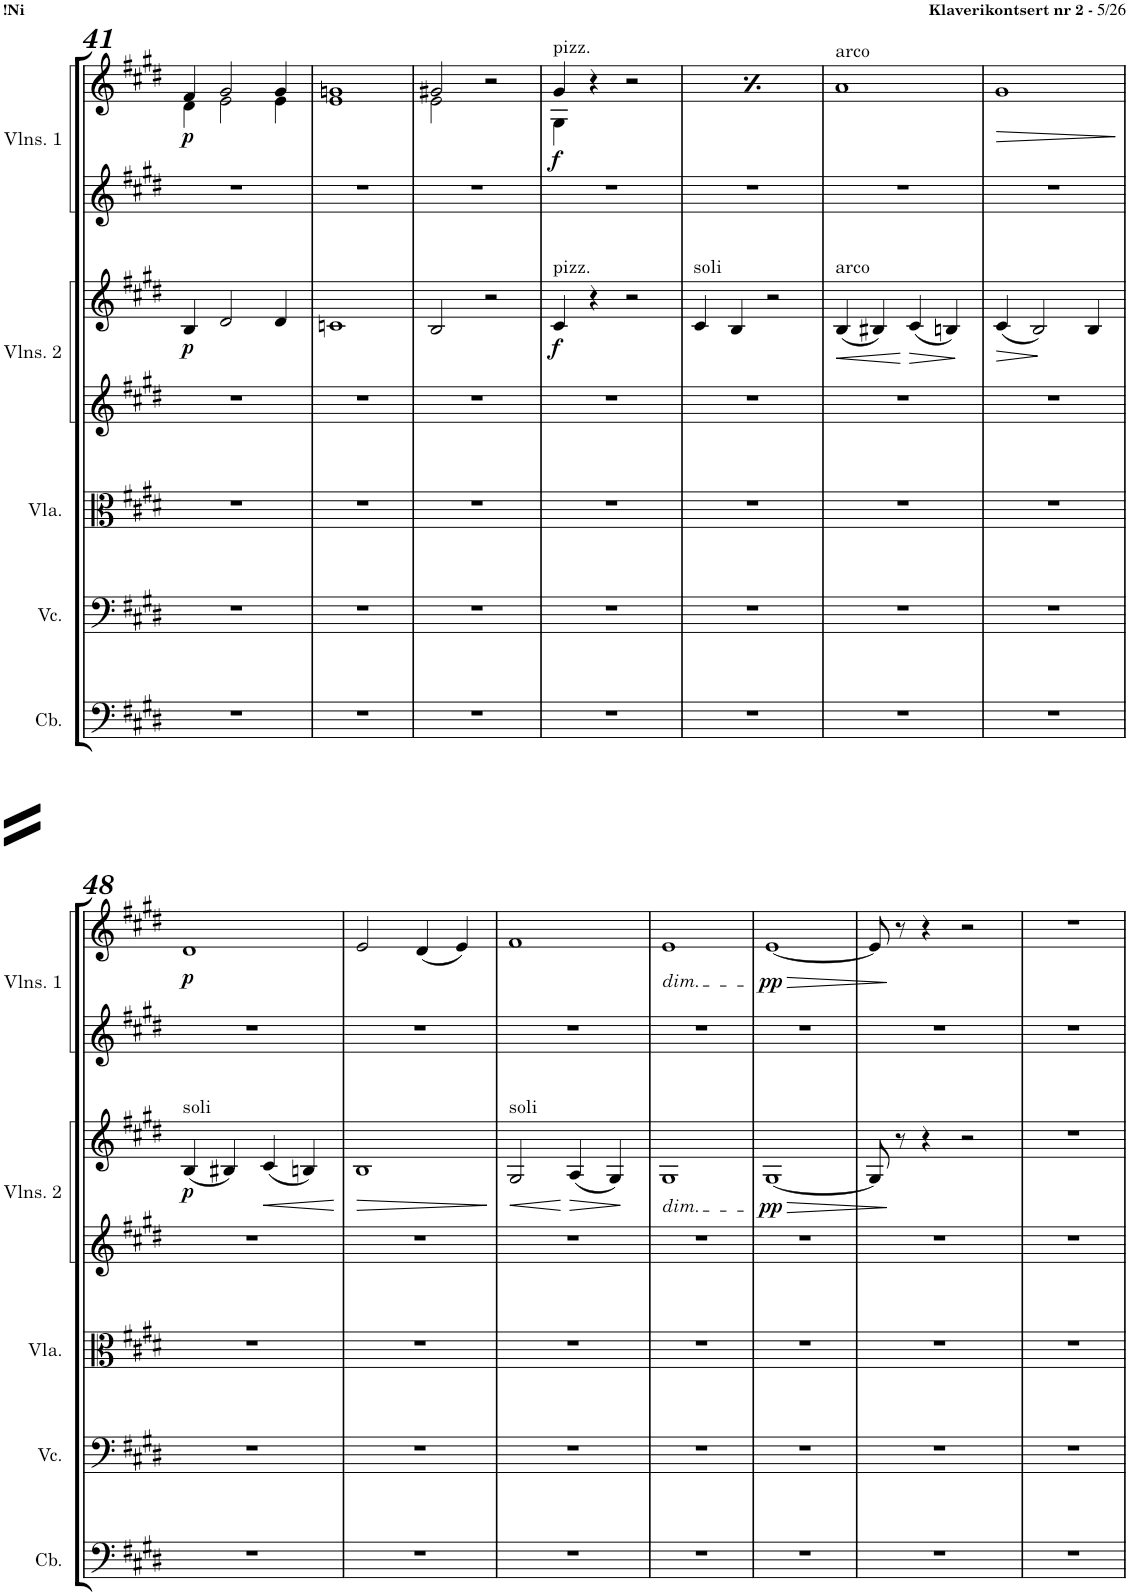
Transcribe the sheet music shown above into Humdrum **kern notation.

**kern	**kern	**kern	**kern	**kern	**dynam	**kern	**kern	**dynam
*part5	*part4	*part3	*part2	*part2	*part2	*part1	*part1	*part1
*staff7	*staff6	*staff5	*staff4	*staff3	*staff3/4	*staff2	*staff1	*staff1/2
*I"Contrabass	*I"Violoncello	*I"Viola	*I"Violins 2	*	*	*I"Violins 1	*	*
*I'Cb.	*I'Vc.	*I'Vla.	*I'Vlns. 2	*	*	*I'Vlns. 1	*	*
!!LO:PB:g=z
*clefF4	*clefF4	*clefC3	*clefG2	*clefG2	*	*clefG2	*clefG2	*
*Trd7c12	*	*	*	*	*	*	*	*
*k[f#c#g#d#]	*k[f#c#g#d#]	*k[f#c#g#d#]	*k[f#c#g#d#]	*k[f#c#g#d#]	*	*k[f#c#g#d#]	*k[f#c#g#d#]	*
*M4/4	*M4/4	*M4/4	*M4/4	*M4/4	*	*M4/4	*M4/4	*
*met(c)	*met(c)	*met(c)	*met(c)	*met(c)	*	*met(c)	*met(c)	*
=41	=41	=41	=41	=41	=41	=41	=41	=41
*	*	*	*	*	*	*	*^	*
!	!	!	!	!	!LO:DY:b	!	!	!	!LO:DY:b
1r	1r	1r	1r	4B/	p	1r	4f#/	4d#\	p
.	.	.	.	2d#/	.	.	2g#/	2e\	.
.	.	.	.	4d#/	.	.	4g#/	4e\	.
=42	=42	=42	=42	=42	=42	=42	=42	=42	=42
1r	1r	1r	1r	1cn	.	1r	1gn	1e	.
=43	=43	=43	=43	=43	=43	=43	=43	=43	=43
1r	1r	1r	1r	2B/	.	1r	2g#X/	2e\	.
.	.	.	.	2r	.	.	2r	2ryy	.
=44	=44	=44	=44	=44	=44	=44	=44	=44	=44
!	!	!	!	!	!	!	!LO:TX:a:t=pizz.	!	!
!	!	!	!	!LO:TX:a:t=pizz.	!	!	!	!	!
!	!	!	!	!	!LO:DY:b	!	!	!	!LO:DY:b
1r	1r	1r	1r	4c#/	f	1r	4g#/	4G#\	f
.	.	.	.	4r	.	.	4r	4ryy	.
.	.	.	.	2r	.	.	2r	2ryy	.
=45	=45	=45	=45	=45	=45	=45	=45	=45	=45
!	!	!	!	!	!	!	!LO:TX:a:t=pizz.	!	!
!	!	!	!	!LO:TX:a:t=soli	!	!	!	!	!
!	!	!	!	!	!	!	!	!	!LO:DY:b
1r	1r	1r	1r	4c#/	.	1r	4g#/	4G#\	f
.	.	.	.	4B/	.	.	4r	4ryy	.
.	.	.	.	2r	.	.	2r	2ryy	.
=46	=46	=46	=46	=46	=46	=46	=46	=46	=46
!	!	!	!	!	!	!	!LO:TX:a:t=arco	!	!
!	!	!	!	!LO:TX:a:t=arco	!	!	!	!	!
!	!	!	!	!	!LO:HP:b	!	!	!	!
*	*	*	*	*	*	*	*v	*v	*
1r	1r	1r	1r	(4B/	<	1r	1a	.
.	.	.	.	4B#X/)	.	.	.	.
!	!	!	!	!	!LO:HP:n=1:b	!	!	!
.	.	.	.	(4c#/	[ >	.	.	.
.	.	.	.	4Bn/)	.	.	.	.
.	.	.	.	.	]	.	.	.
=47	=47	=47	=47	=47	=47	=47	=47	=47
!	!	!	!	!	!LO:HP:b	!	!	!LO:HP:b
1r	1r	1r	1r	(4c#/	>	1r	1g#	>
.	.	.	.	2B/)	.	.	.	.
.	.	.	.	4B/	]	.	.	.
.	.	.	.	.	.	.	.	]
!!LO:LB:g=z
=48	=48	=48	=48	=48	=48	=48	=48	=48
!	!	!	!	!LO:TX:a:t=soli	!	!	!	!
!	!	!	!	!	!LO:DY:b	!	!	!LO:DY:b
1r	1r	1r	1r	(4B/	p	1r	1d#	p
.	.	.	.	4B#X/)	.	.	.	.
!	!	!	!	!	!LO:HP:b	!	!	!
.	.	.	.	(4c#/	<	.	.	.
.	.	.	.	4Bn/)	.	.	.	.
.	.	.	.	.	[	.	.	.
=49	=49	=49	=49	=49	=49	=49	=49	=49
!	!	!	!	!	!LO:HP:b	!	!	!
1r	1r	1r	1r	1B	>	1r	2e/	.
.	.	.	.	.	.	.	(4d#/	.
.	.	.	.	.	.	.	4e/)	.
.	.	.	.	.	]	.	.	.
=50	=50	=50	=50	=50	=50	=50	=50	=50
!	!	!	!	!LO:TX:a:t=soli	!	!	!	!
!	!	!	!	!	!LO:HP:b	!	!	!
1r	1r	1r	1r	2G#/	<	1r	1f#	.
!	!	!	!	!	!LO:HP:n=1:b	!	!	!
.	.	.	.	(4A/	[ >	.	.	.
.	.	.	.	4G#/)	.	.	.	.
.	.	.	.	.	]	.	.	.
=51	=51	=51	=51	=51	=51	=51	=51	=51
!	!	!	!	!	!	!	!LO:TX:b:i:t=dim.	!
!	!	!	!	!LO:TX:b:i:t=dim.	!	!	!	!
1r	1r	1r	1r	1G#	.	1r	1e	.
=52	=52	=52	=52	=52	=52	=52	=52	=52
!	!	!	!	!	!LO:HP:b	!	!	!LO:HP:b
!	!	!	!	!	!LO:DY:n=1:b	!	!	!LO:DY:n=1:b
1r	1r	1r	1r	[1G#	> pp	1r	[1e	> pp
=53	=53	=53	=53	=53	=53	=53	=53	=53
1r	1r	1r	1r	8G#/]	.	1r	8e/]	.
.	.	.	.	8r	]	.	8r	]
.	.	.	.	4r	.	.	4r	.
.	.	.	.	2r	.	.	2r	.
=54	=54	=54	=54	=54	=54	=54	=54	=54
1r	1r	1r	1r	1r	.	1r	1r	.
=	=	=	=	=	=	=	=	=
*-	*-	*-	*-	*-	*-	*-	*-	*-
